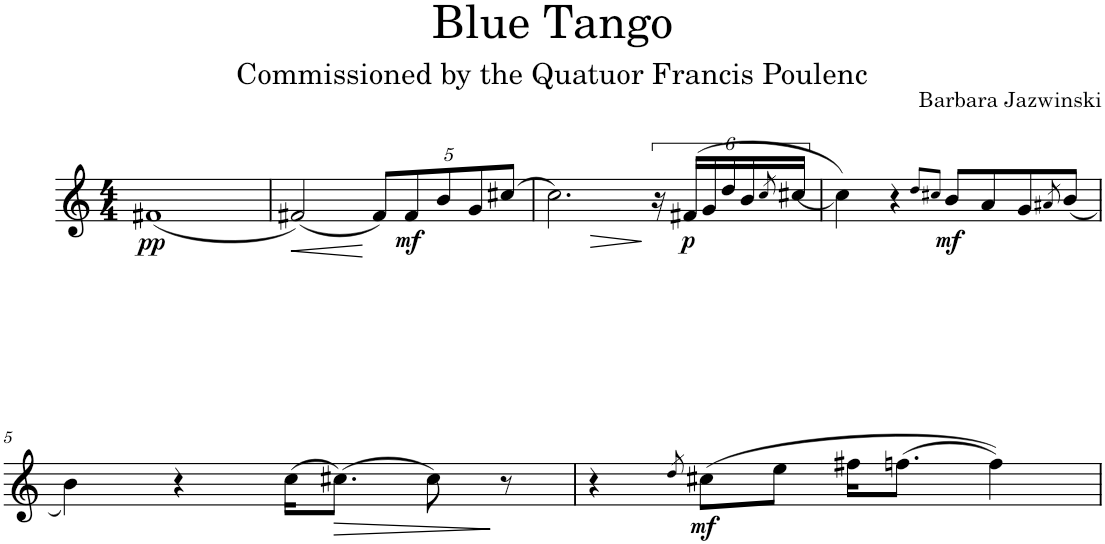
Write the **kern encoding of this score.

**kern	**dynam
*part1	*part1
*staff1	*staff1
*I"Tenor Saxophone	*
*I'T. Sax.	*
*clefG2	*
*Trd8c14	*
*k[]	*
*M4/4	*
=1	=1
!	!LO:DY:b
(1f#X	pp
=2	=2
!	!LO:HP:b
(2f#X/)	<
*Xbrackettup	*
10f#/L)	[
!	!LO:DY:b
10f#/	mf
10b/	.
10g/	.
(10cc#X/J	.
=3	=3
!	!LO:HP:b
2.cc\)	>
*brackettup	*
24r	]
!	!LO:DY:b
(24f#X/LL	p
24g/	.
24dd/	.
24b/	.
[<8qcc/	.
24cc#X/JJ	.
=4	=4
4cc\])	.
4r	.
8qdd/L	.
8qcc#X/J	.
!	!LO:DY:b
8b/L	mf
8a/	.
8g/	.
8qa#X/	.
(<8b/J	.
!!LO:LB:g=z
=5	=5
4b\)	.
4r	.
(16cc\KL	.
!	!LO:HP:b
(8.cc#X\J)	>
8cc#\)	.
8r	]
=6	=6
4r	.
8qdd/	.
!	!LO:DY:b
(8cc#X\L	mf
8ee\J	.
16ff#X\KL	.
(8.ffn\J	.
4ff\))	.
=	=
*-	*-
